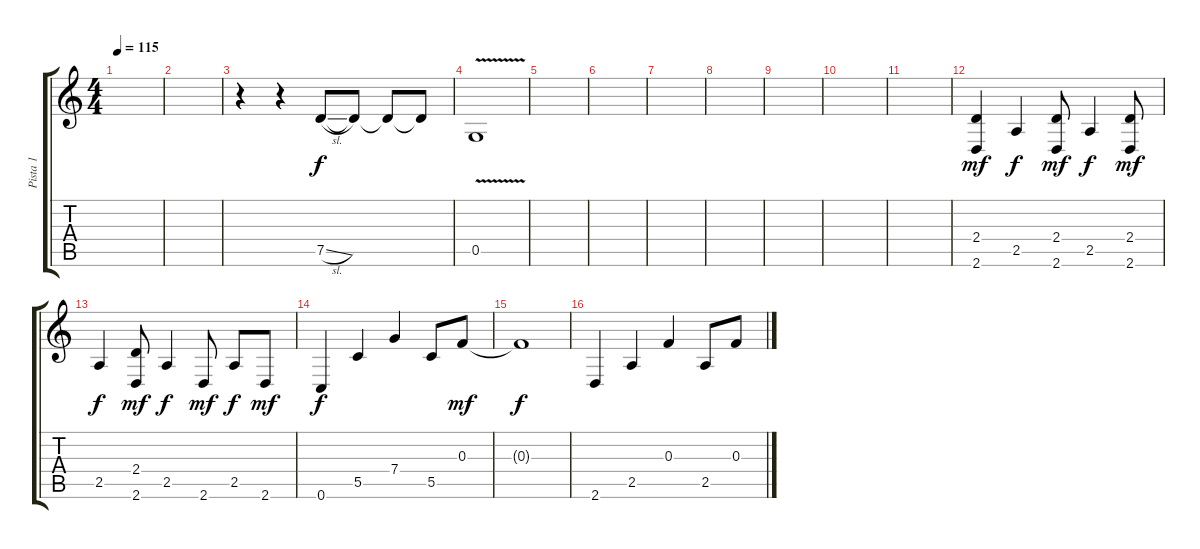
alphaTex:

\track ("Pista 1" "Pista 1") {instrument acousticguitarsteel}
\staff {score tabs}
\tuning (D4 A3 F3 C3 G2 C2) {hide}
\ts (4 4)
\tempo 115
\clef g2
\ks c
|
|
r.4 r.4 7.5{sl}.8{dy f} 7.5{t}.8 7.5{t}.8 7.5{t}.8 |
0.5{v}.1 |
|
|
|
|
|
|
|
(2.4 2.6).4{dy mf} 2.5.4{dy f} (2.4 2.6).8{dy mf} 2.5.4{dy f} (2.4 2.6).8{dy mf} |
2.5.4{dy f} (2.4 2.6).8{dy mf} 2.5.4{dy f} 2.6.8{dy mf} 2.5.8{dy f} 2.6.8{dy mf} |
0.6.4{dy f} 5.5.4 7.4.4 5.5.8 0.3.8{dy mf} |
0.3{t}.1{dy f} |
2.6.4 2.5.4 0.3.4 2.5.8 0.3.8
